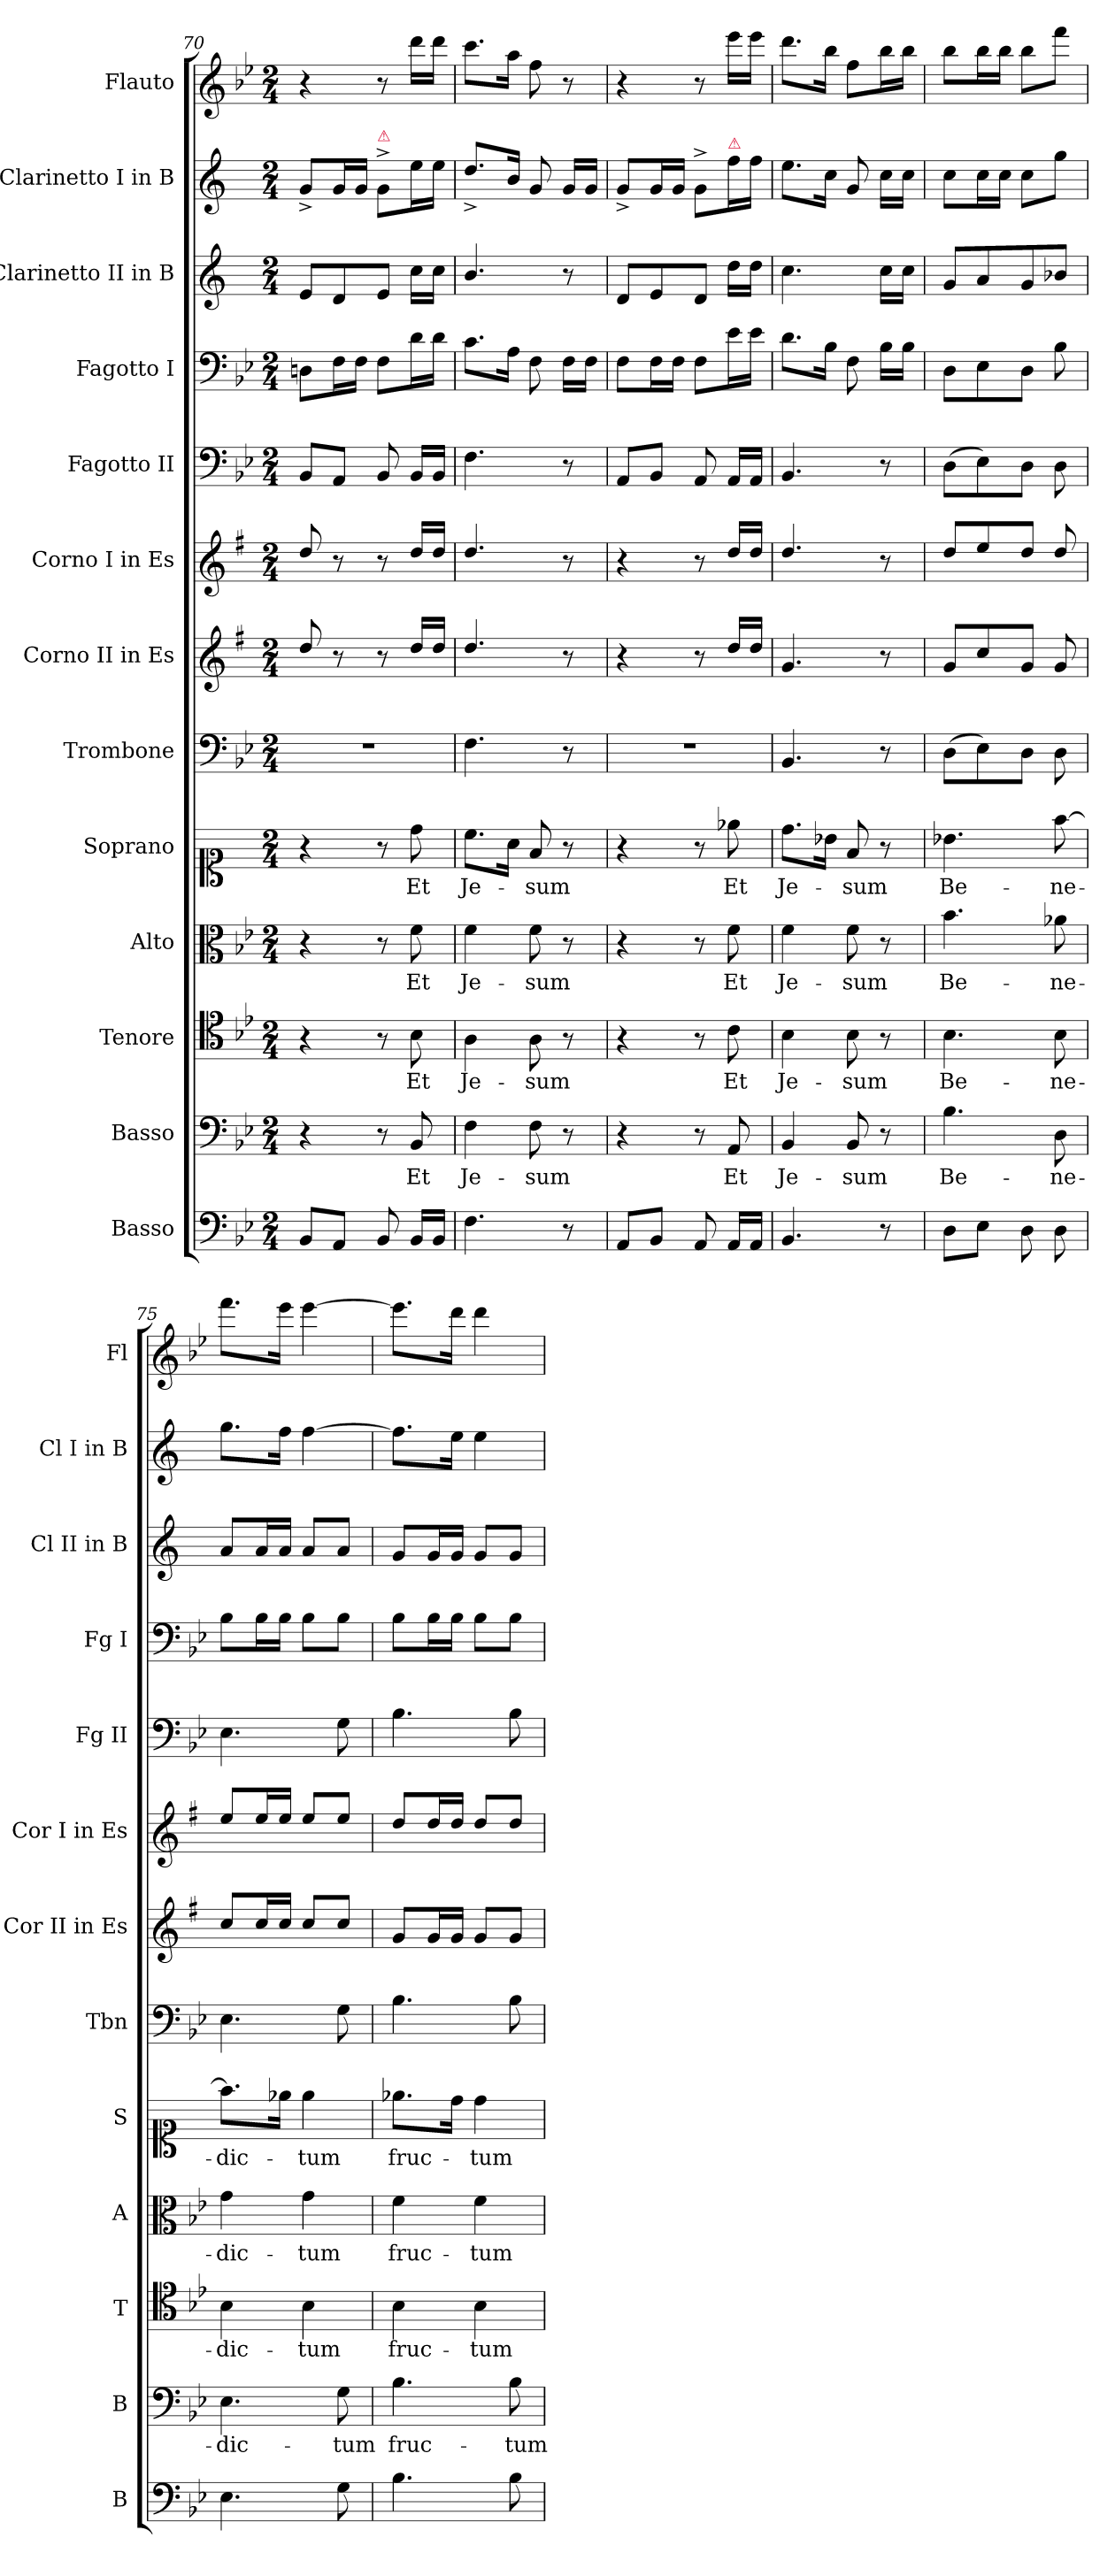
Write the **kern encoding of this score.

**kern	**kern	**text	**kern	**text	**kern	**text	**kern	**text	**kern	**kern	**kern	**kern	**kern	**kern	**kern	**kern
*part13	*part12	*part12	*part11	*part11	*part10	*part10	*part9	*part9	*part8	*part7	*part6	*part5	*part4	*part3	*part2	*part1
*staff13	*staff12	*staff12	*staff11	*staff11	*staff10	*staff10	*staff9	*staff9	*staff8	*staff7	*staff6	*staff5	*staff4	*staff3	*staff2	*staff1
*I"Basso	*I"Basso	*	*I"Tenore	*	*I"Alto	*	*I"Soprano	*	*I"Trombone	*I"Corno II in Es	*I"Corno I in Es	*I"Fagotto II	*I"Fagotto I	*I"Clarinetto II in B	*I"Clarinetto I in B	*I"Flauto
*I'B	*I'B	*	*I'T	*	*I'A	*	*I'S	*	*I'Tbn	*I'Cor II in Es	*I'Cor I in Es	*I'Fg II	*I'Fg I	*I'Cl II in B	*I'Cl I in B	*I'Fl
*clefF4	*clefF4	*	*clefC4	*	*clefC3	*	*clefC1	*	*clefF4	*clefG2	*clefG2	*clefF4	*clefF4	*clefG2	*clefG2	*clefG2
*	*	*	*	*	*	*	*	*	*	*ITrd5c9	*ITrd5c9	*	*	*ITrd1c2	*ITrd1c2	*
*k[b-e-]	*k[b-e-]	*	*k[b-e-]	*	*k[b-e-]	*	*	*	*k[b-e-]	*k[b-e-]	*k[b-e-]	*k[b-e-]	*k[b-e-]	*k[b-e-]	*k[b-e-]	*k[b-e-]
*M2/4	*M2/4	*	*M2/4	*	*M2/4	*	*M2/4	*	*M2/4	*M2/4	*M2/4	*M2/4	*M2/4	*M2/4	*M2/4	*M2/4
=70	=70	=70	=70	=70	=70	=70	=70	=70	=70	=70	=70	=70	=70	=70	=70	=70
8BB-/L	4r	.	4r	.	4r	.	4r	.	2r	8f/	8f/	8BB-/L	8Dn\L	8d/L	8f^>/L	4r
8AA/J	.	.	.	.	.	.	.	.	.	8r	8r	8AA/J	16F\L	8c/	16f/L	.
.	.	.	.	.	.	.	.	.	.	.	.	.	16F\JJ	.	16f/JJ	.
!	!	!	!	!	!	!	!	!	!	!	!	!	!	!	!LO:TX:a:color=crimson:t=⚠	!
8BB-/	8r	.	8r	.	8r	.	8r	.	.	8r	8r	8BB-/	8F\L	8d/J	8f^/L	8r
16BB-/LL	8BB-/	Et	8B-\	Et	8f\	Et	8dd\	Et	.	16f/LL	16f/LL	16BB-/LL	16d\L	16b-\LL	16dd\L	16ddd\LL
16BB-/JJ	.	.	.	.	.	.	.	.	.	16f/JJ	16f/JJ	16BB-/JJ	16d\JJ	16b-\JJ	16dd\JJ	16ddd\JJ
=71	=71	=71	=71	=71	=71	=71	=71	=71	=71	=71	=71	=71	=71	=71	=71	=71
4.F\	4F\	Je-	4A\	Je-	4f\	Je-	8.cc\L	Je-	4.F\	4.f/	4.f/	4.F\	8.c\L	4.a/	8.cc^\L	8.ccc\L
.	.	.	.	.	.	.	16a\Jk	.	.	.	.	.	16A\Jk	.	16a/Jk	16aa\Jk
.	8F\	-sum	8A\	-sum	8f\	-sum	8f/	-sum	.	.	.	.	8F\	.	8f/	8ff\
8r	8r	.	8r	.	8r	.	8r	.	8r	8r	8r	8r	16F\LL	8r	16f/LL	8r
.	.	.	.	.	.	.	.	.	.	.	.	.	16F\JJ	.	16f/JJ	.
=72	=72	=72	=72	=72	=72	=72	=72	=72	=72	=72	=72	=72	=72	=72	=72	=72
8AA/L	4r	.	4r	.	4r	.	4r	.	2r	4r	4r	8AA/L	8F\L	8c/L	8f^>/L	4r
8BB-/J	.	.	.	.	.	.	.	.	.	.	.	8BB-/J	16F\L	8d/	16f/L	.
.	.	.	.	.	.	.	.	.	.	.	.	.	16F\JJ	.	16f/JJ	.
8AA/	8r	.	8r	.	8r	.	8r	.	.	8r	8r	8AA/	8F\L	8c/J	8f^/L	8r
!	!	!	!	!	!	!	!	!	!	!	!	!	!	!	!LO:TX:a:color=crimson:t=⚠	!
16AA/LL	8AA/	Et	8c\	Et	8f\	Et	8ee-\	Et	.	16f/LL	16f/LL	16AA/LL	16e-\L	16cc\LL	16ee-\L	16eee-\LL
16AA/JJ	.	.	.	.	.	.	.	.	.	16f/JJ	16f/JJ	16AA/JJ	16e-\JJ	16cc\JJ	16ee-\JJ	16eee-\JJ
=73	=73	=73	=73	=73	=73	=73	=73	=73	=73	=73	=73	=73	=73	=73	=73	=73
4.BB-/	4BB-/	Je-	4B-\	Je-	4f\	Je-	8.dd\L	Je-	4.BB-/	4.B-/	4.f/	4.BB-/	8.d\L	4.b-\	8.dd\L	8.ddd\L
.	.	.	.	.	.	.	16b-\Jk	.	.	.	.	.	16B-\Jk	.	16b-\Jk	16bb-\Jk
.	8BB-/	-sum	8B-\	-sum	8f\	-sum	8f/	-sum	.	.	.	.	8F\	.	8f/	8ff\L
8r	8r	.	8r	.	8r	.	8r	.	8r	8r	8r	8r	16B-\LL	16b-\LL	16b-\LL	16bb-\L
.	.	.	.	.	.	.	.	.	.	.	.	.	16B-\JJ	16b-\JJ	16b-\JJ	16bb-\JJ
=74	=74	=74	=74	=74	=74	=74	=74	=74	=74	=74	=74	=74	=74	=74	=74	=74
8D\L	4.B-\	Be-	4.B-\	Be-	4.b-\	Be-	4.b-\	Be-	(>8D\L	8B-/L	8f/L	(>8D\L	8D\L	8f/L	8b-\L	8bb-\L
8E-\J	.	.	.	.	.	.	.	.	8E-\)	8e-/	8g/	8E-\)	8E-\	8g/	16b-\L	16bb-\L
.	.	.	.	.	.	.	.	.	.	.	.	.	.	.	16b-\JJ	16bb-\JJ
8D\	.	.	.	.	.	.	.	.	8D\J	8B-/J	8f/J	8D\J	8D\J	8f/	8b-\L	8bb-\L
8D\	8D\	-ne-	8B-\	-ne-	8a-X\	-ne-	[8ff\	-ne-	8D\	8B-/	8f/	8D\	8B-\	8a-X/J	8ff\J	8fff\J
=75	=75	=75	=75	=75	=75	=75	=75	=75	=75	=75	=75	=75	=75	=75	=75	=75
4.E-\	4.E-\	-dic-	4B-\	-dic-	4g\	-dic-	8.ff\L]	-dic-	4.E-\	8e-/L	8g/L	4.E-\	8B-\L	8g/L	8.ff\L	8.fff\L
.	.	.	.	.	.	.	.	.	.	16e-/L	16g/L	.	16B-\L	16g/L	.	.
.	.	.	.	.	.	.	16ee-\Jk	.	.	16e-/JJ	16g/JJ	.	16B-\JJ	16g/JJ	16ee-\Jk	16eee-\Jk
.	.	.	4B-\	-tum	4g\	-tum	4ee-\	-tum	.	8e-/L	8g/L	.	8B-\L	8g/L	[4ee-\	[4eee-\
8G\	8G\	-tum	.	.	.	.	.	.	8G\	8e-/J	8g/J	8G\	8B-\J	8g/J	.	.
=76	=76	=76	=76	=76	=76	=76	=76	=76	=76	=76	=76	=76	=76	=76	=76	=76
4.B-\	4.B-\	fruc-	4B-\	fruc-	4f\	fruc-	8.ee-\L	fruc-	4.B-\	8B-/L	8f/L	4.B-\	8B-\L	8f/L	8.ee-\L]	8.eee-\L]
.	.	.	.	.	.	.	.	.	.	16B-/L	16f/L	.	16B-\L	16f/L	.	.
.	.	.	.	.	.	.	16dd\Jk	.	.	16B-/JJ	16f/JJ	.	16B-\JJ	16f/JJ	16dd\Jk	16ddd\Jk
.	.	.	4B-\	-tum	4f\	-tum	4dd\	-tum	.	8B-/L	8f/L	.	8B-\L	8f/L	4dd\	4ddd\
8B-\	8B-\	-tum	.	.	.	.	.	.	8B-\	8B-/J	8f/J	8B-\	8B-\J	8f/J	.	.
=	=	=	=	=	=	=	=	=	=	=	=	=	=	=	=	=
*-	*-	*-	*-	*-	*-	*-	*-	*-	*-	*-	*-	*-	*-	*-	*-	*-
